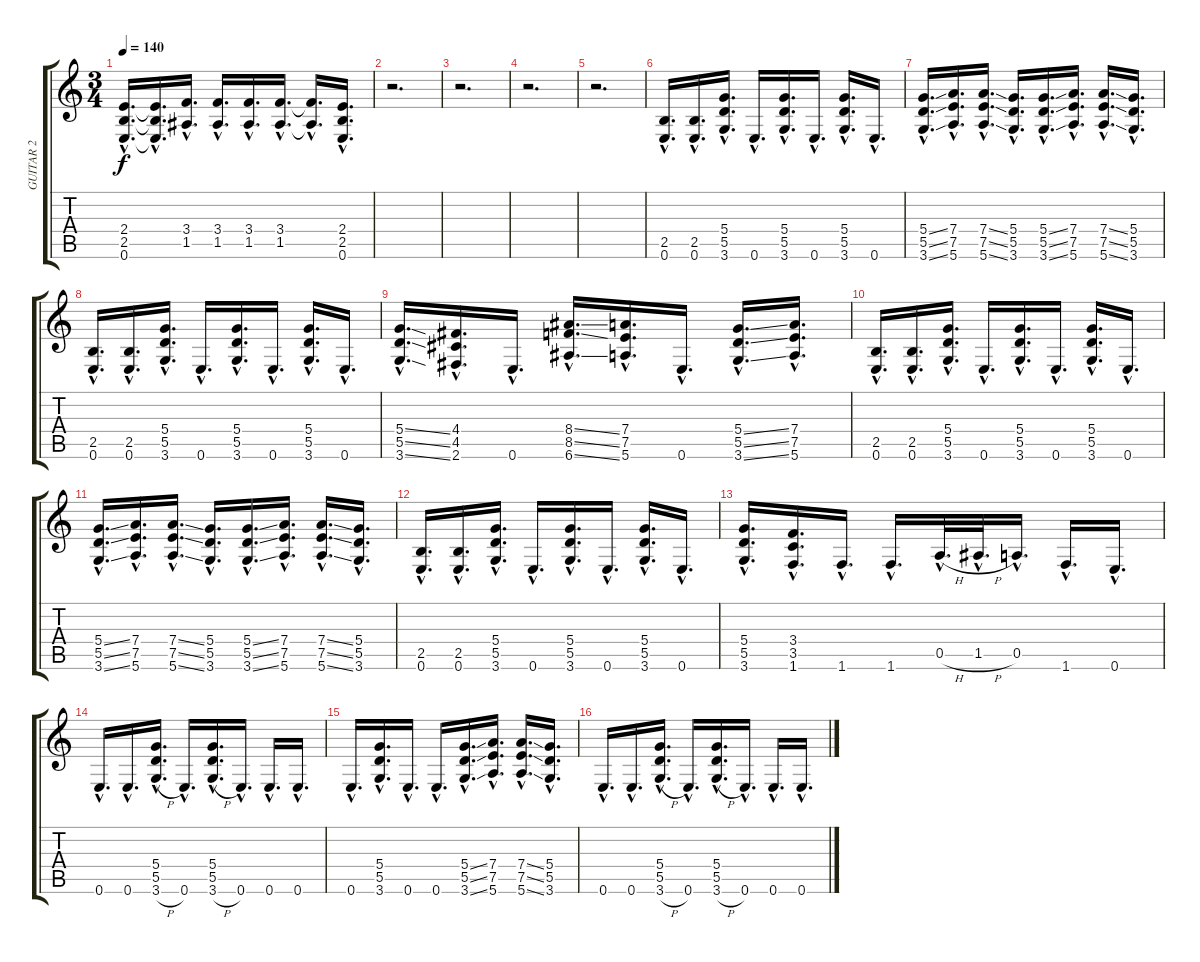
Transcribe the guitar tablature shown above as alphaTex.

\track ("GUITAR 2" "GUITAR 2") {instrument overdrivenguitar}
\staff {score tabs}
\tuning (E4 B3 G3 D3 A2 E2) {hide}
\ts (3 4)
\tempo 140
\clef g2
\ks c
(2.4{hac} 2.5{hac} 0.6{hac}).16{d dy f} (2.4{hac t} 2.5{hac t} 0.6{hac t}).16{d} (3.4{hac} 1.5{hac}).16{d} (3.4{hac} 1.5{hac}).16{d} (3.4{hac} 1.5{hac}).16{d} (3.4{hac} 1.5{hac}).16{d} (3.4{hac t} 1.5{hac t}).16{d} (2.4{hac} 2.5{hac} 0.6{hac}).16{d} |
r.2{d} |
r.2{d} |
r.2{d} |
r.2{d} |
(2.5{hac} 0.6{hac}).16{d} (2.5{hac} 0.6{hac}).16{d} (5.4{hac} 5.5{hac} 3.6{hac}).16{d} 0.6{hac}.16{d} (5.4{hac} 5.5{hac} 3.6{hac}).16{d} 0.6{hac}.16{d} (5.4{hac} 5.5{hac} 3.6{hac}).16{d} 0.6{hac}.16{d} |
(5.4{ss hac} 5.5{ss hac} 3.6{ss hac}).16{d} (7.4{hac} 7.5{hac} 5.6{hac}).16{d} (7.4{ss hac} 7.5{ss hac} 5.6{ss hac}).16{d} (5.4{hac} 5.5{hac} 3.6{hac}).16{d} (5.4{ss hac} 5.5{ss hac} 3.6{ss hac}).16{d} (7.4{hac} 7.5{hac} 5.6{hac}).16{d} (7.4{ss hac} 7.5{ss hac} 5.6{ss hac}).16{d} (5.4{hac} 5.5{hac} 3.6{hac}).16{d} |
(2.5{hac} 0.6{hac}).16{d} (2.5{hac} 0.6{hac}).16{d} (5.4{hac} 5.5{hac} 3.6{hac}).16{d} 0.6{hac}.16{d} (5.4{hac} 5.5{hac} 3.6{hac}).16{d} 0.6{hac}.16{d} (5.4{hac} 5.5{hac} 3.6{hac}).16{d} 0.6{hac}.16{d} |
(5.4{ss hac} 5.5{ss hac} 3.6{ss hac}).16{d} (4.4{hac} 4.5{hac} 2.6{hac}).16{d} 0.6{hac}.16{d} (8.4{ss hac} 8.5{ss hac} 6.6{ss hac}).16{d} (7.4{hac} 7.5{hac} 5.6{hac}).16{d} 0.6{hac}.16{d} (5.4{ss hac} 5.5{ss hac} 3.6{ss hac}).16{d} (7.4{hac} 7.5{hac} 5.6{hac}).16{d} |
(2.5{hac} 0.6{hac}).16{d} (2.5{hac} 0.6{hac}).16{d} (5.4{hac} 5.5{hac} 3.6{hac}).16{d} 0.6{hac}.16{d} (5.4{hac} 5.5{hac} 3.6{hac}).16{d} 0.6{hac}.16{d} (5.4{hac} 5.5{hac} 3.6{hac}).16{d} 0.6{hac}.16{d} |
(5.4{ss hac} 5.5{ss hac} 3.6{ss hac}).16{d} (7.4{hac} 7.5{hac} 5.6{hac}).16{d} (7.4{ss hac} 7.5{ss hac} 5.6{ss hac}).16{d} (5.4{hac} 5.5{hac} 3.6{hac}).16{d} (5.4{ss hac} 5.5{ss hac} 3.6{ss hac}).16{d} (7.4{hac} 7.5{hac} 5.6{hac}).16{d} (7.4{ss hac} 7.5{ss hac} 5.6{ss hac}).16{d} (5.4{hac} 5.5{hac} 3.6{hac}).16{d} |
(2.5{hac} 0.6{hac}).16{d} (2.5{hac} 0.6{hac}).16{d} (5.4{hac} 5.5{hac} 3.6{hac}).16{d} 0.6{hac}.16{d} (5.4{hac} 5.5{hac} 3.6{hac}).16{d} 0.6{hac}.16{d} (5.4{hac} 5.5{hac} 3.6{hac}).16{d} 0.6{hac}.16{d} |
(5.4{hac} 5.5{hac} 3.6{hac}).16{d} (3.4{hac} 3.5{hac} 1.6{hac}).16{d} 1.6{hac}.16{d} 1.6{hac}.16{d} 0.5{h hac}.32{d} 1.5{h hac}.32{d} 0.5{hac}.16{d} 1.6{hac}.16{d} 0.6{hac}.16{d} |
0.6{hac}.16{d} 0.6{hac}.16{d} (5.4{hac} 5.5{hac} 3.6{h hac}).16{d} 0.6{hac}.16{d} (5.4{hac} 5.5{hac} 3.6{h hac}).16{d} 0.6{hac}.16{d} 0.6{hac}.16{d} 0.6{hac}.16{d} |
0.6{hac}.16{d} (5.4{hac} 5.5{hac} 3.6{hac}).16{d} 0.6{hac}.16{d} 0.6{hac}.16{d} (5.4{ss hac} 5.5{ss hac} 3.6{ss hac}).16{d} (7.4{hac} 7.5{hac} 5.6{hac}).16{d} (7.4{ss hac} 7.5{ss hac} 5.6{ss hac}).16{d} (5.4{hac} 5.5{hac} 3.6{hac}).16{d} |
0.6{hac}.16{d} 0.6{hac}.16{d} (5.4{hac} 5.5{hac} 3.6{h hac}).16{d} 0.6{hac}.16{d} (5.4{hac} 5.5{hac} 3.6{h hac}).16{d} 0.6{hac}.16{d} 0.6{hac}.16{d} 0.6{hac}.16{d}
